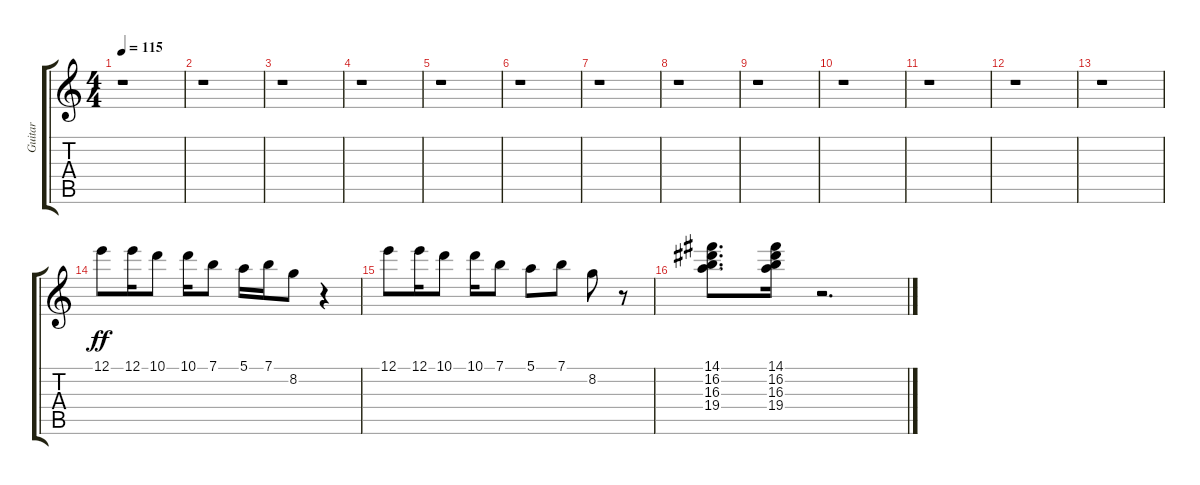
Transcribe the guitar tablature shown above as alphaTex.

\track ("Guitar          " "Guitar    ") {instrument overdrivenguitar}
\staff {score tabs}
\tuning (E4 B3 G3 D3 A2 E2) {hide}
\ts (4 4)
\tempo 115
\clef g2
\ks c
r.1{dy f} |
r.1 |
r.1 |
r.1 |
r.1 |
r.1 |
r.1 |
r.1 |
r.1 |
r.1 |
r.1 |
r.1 |
r.1 |
12.1.8{dy ff} 12.1.16 10.1.8 10.1.16 7.1.8 5.1.16 7.1.16 8.2.8 r.4 |
12.1.8 12.1.16 10.1.8 10.1.16 7.1.8 5.1.8 7.1.8 8.2.8 r.8 |
(14.1 16.2 16.3 19.4).8{d} (14.1 16.2 16.3 19.4).16 r.2{d}
